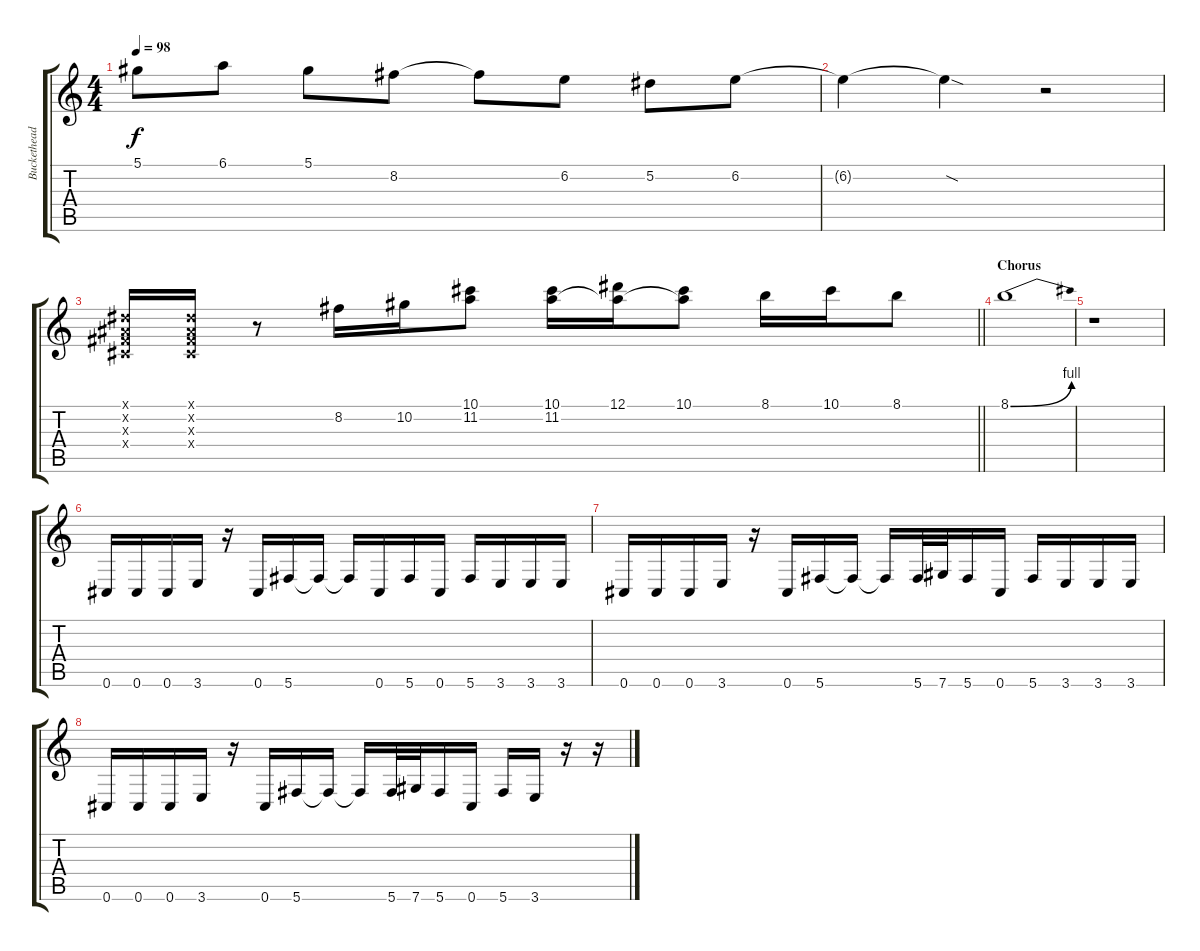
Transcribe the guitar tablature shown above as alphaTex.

\track ("Buckethead" "Buckethead") {instrument distortionguitar}
\staff {score tabs}
\tuning (Eb4 Bb3 Gb3 Db3 Ab2 Db2) {hide}
\ts (4 4)
\tempo 98
\clef g2
\ks c
5.1.8{dy f} 6.1.8 5.1.8 8.2.8 8.2{t}.8 6.2.8 5.2.8 6.2.8 |
6.2{t}.4 6.2{sod t}.4 r.2 |
\barLineRight lightlight
(0.1{x} 0.2{x} 0.3{x} 0.4{x}).16 (0.1{x} 0.2{x} 0.3{x} 0.4{x}).16 r.8 8.2.16 10.2.16 (10.1 11.2).8 (10.1 11.2).16 (12.1 11.2{t}).16 (10.1 11.2{t}).8 8.1.16 10.1.16 8.1.8 |
\section ("" "Chorus")
8.1{be (bend 0 0 60 4)}.1 |
r.1 |
0.6.16 0.6.16 0.6.16 3.6.16 r.16 0.6.16 5.6.16 5.6{t}.16 5.6{t}.16 0.6.16 5.6.16 0.6.16 5.6.16 3.6.16 3.6.16 3.6.16 |
0.6.16 0.6.16 0.6.16 3.6.16 r.16 0.6.16 5.6.16 5.6{t}.16 5.6{t}.16 5.6.32 7.6.32 5.6.16 0.6.16 5.6.16 3.6.16 3.6.16 3.6.16 |
0.6.16 0.6.16 0.6.16 3.6.16 r.16 0.6.16 5.6.16 5.6{t}.16 5.6{t}.16 5.6.32 7.6.32 5.6.16 0.6.16 5.6.16 3.6.16 r.16 r.16
